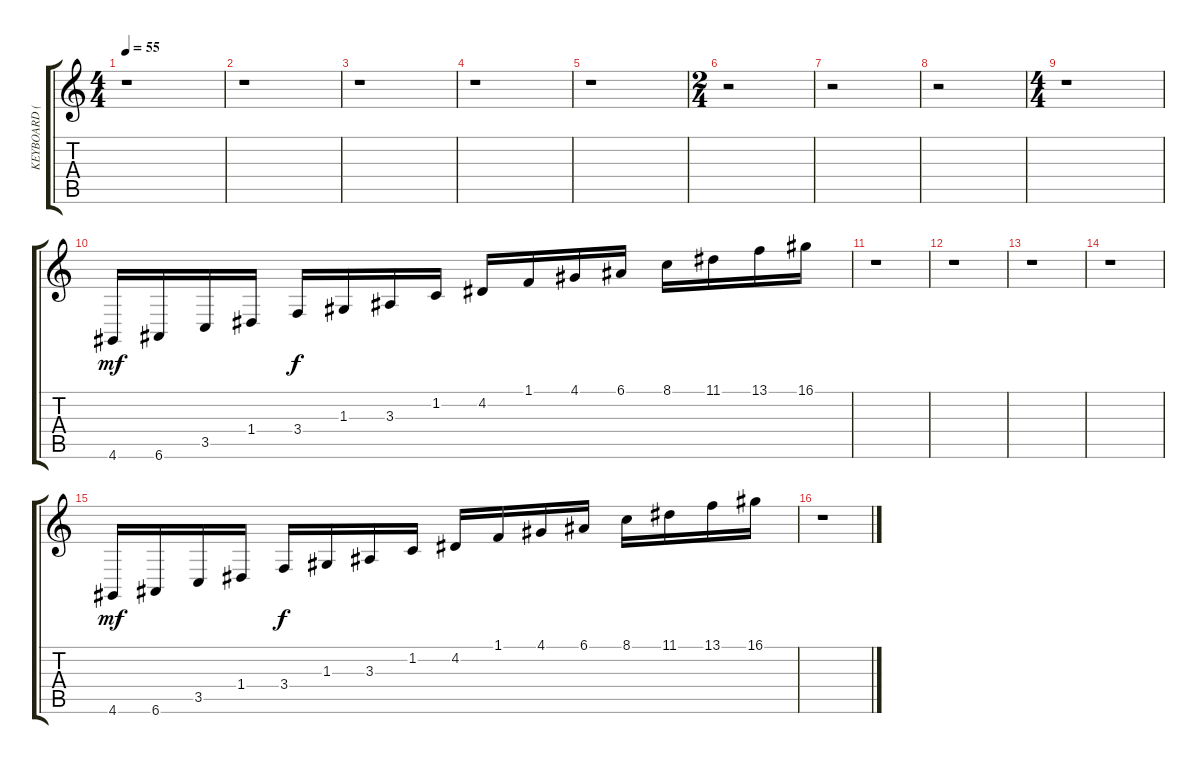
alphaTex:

\track ("KEYBOARD (SYNTH  " "KEYBOARD (") {instrument lead2sawtooth}
\staff {score tabs}
\tuning (E4 B3 G3 D3 A2 E2) {hide}
\ts (4 4)
\tempo 55
\clef g2
\ks c
r.1{dy mf} |
r.1 |
r.1 |
r.1 |
r.1 |
\ts (2 4)
r.2 |
r.2 |
r.2 |
\ts (4 4)
r.1 |
4.6.16 6.6.16 3.5.16 1.4.16 3.4.16{dy f} 1.3.16 3.3.16 1.2.16 4.2.16 1.1.16 4.1.16 6.1.16 8.1.16 11.1.16 13.1.16 16.1.16 |
r.1 |
r.1 |
r.1 |
r.1 |
4.6.16{dy mf} 6.6.16 3.5.16 1.4.16 3.4.16{dy f} 1.3.16 3.3.16 1.2.16 4.2.16 1.1.16 4.1.16 6.1.16 8.1.16 11.1.16 13.1.16 16.1.16 |
r.1
